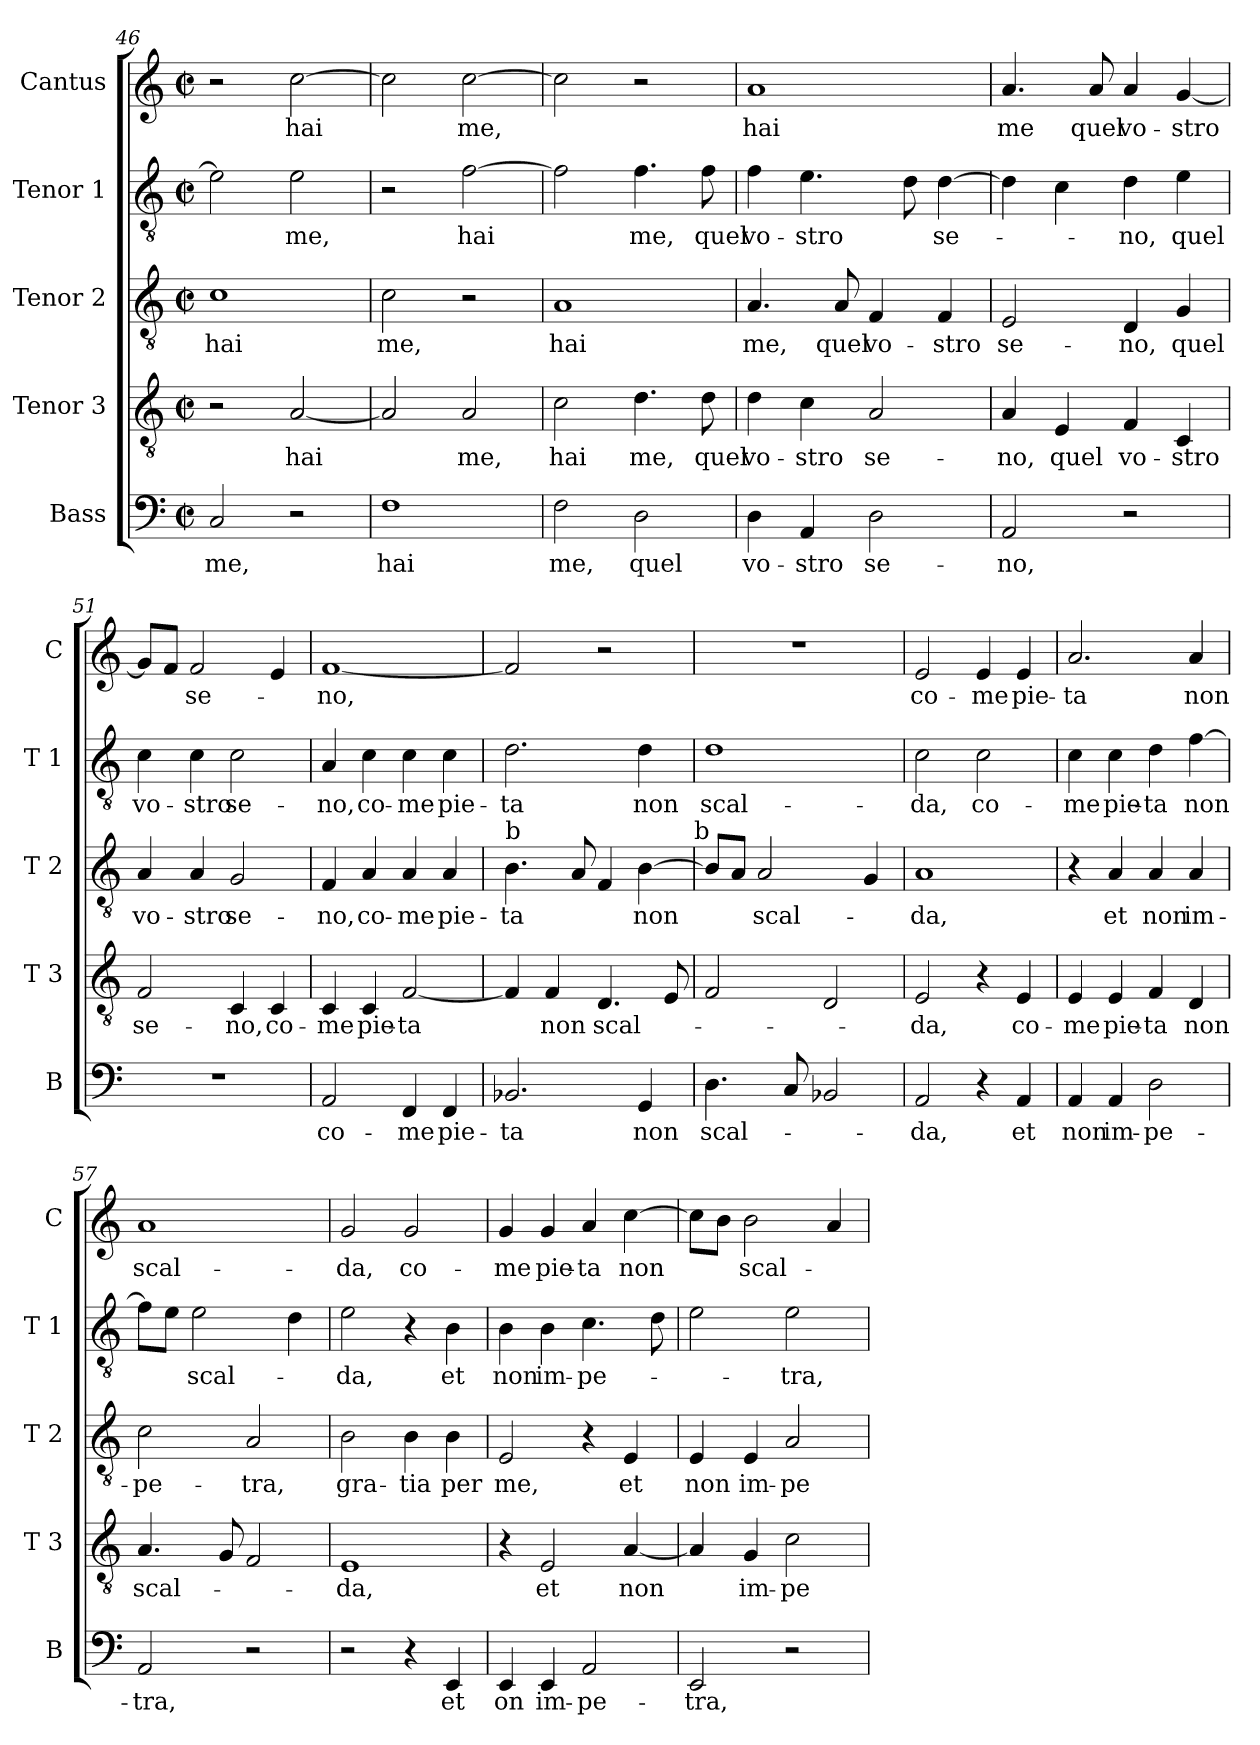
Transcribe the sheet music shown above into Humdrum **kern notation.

**kern	**text	**kern	**text	**kern	**text	**kern	**text	**kern	**text
*part5	*part5	*part4	*part4	*part3	*part3	*part2	*part2	*part1	*part1
*staff5	*staff5	*staff4	*staff4	*staff3	*staff3	*staff2	*staff2	*staff1	*staff1
*I"Bass	*	*I"Tenor 3	*	*I"Tenor 2	*	*I"Tenor 1	*	*I"Cantus	*
*I'B	*	*I'T 3	*	*I'T 2	*	*I'T 1	*	*I'C	*
*clefF4	*	*clefGv2	*	*clefGv2	*	*clefGv2	*	*clefG2	*
*k[]	*	*k[]	*	*k[]	*	*k[]	*	*k[]	*
*C:	*	*C:	*	*C:	*	*C:	*	*C:	*
*M2/2	*	*M2/2	*	*M2/2	*	*M2/2	*	*M2/2	*
*met(c|)	*	*met(c|)	*	*met(c|)	*	*met(c|)	*	*met(c|)	*
=46	=46	=46	=46	=46	=46	=46	=46	=46	=46
2C/	-me,	2r	.	1c	hai	2e\]	.	2r	.
2r	.	[2A/	hai	.	.	2e\	me,	[2cc\	hai
=47	=47	=47	=47	=47	=47	=47	=47	=47	=47
1F	hai	2A/]	.	2c\	me,	2r	.	2cc\]	.
.	.	2A/	me,	2r	.	[2f\	hai	[2cc\	me,
=48	=48	=48	=48	=48	=48	=48	=48	=48	=48
2F\	me,	2c\	hai	1A	hai	2f\]	.	2cc\]	.
2D\	quel	4.d\	me,	.	.	4.f\	me,	2r	.
.	.	8d\	quel	.	.	8f\	quel	.	.
=49	=49	=49	=49	=49	=49	=49	=49	=49	=49
4D\	vo-	4d\	vo-	4.A/	me,	4f\	vo-	1a	hai
4AA/	-stro	4c\	-stro	.	.	4.e\	-stro	.	.
.	.	.	.	8A/	quel	.	.	.	.
2D\	se-	2A/	se-	4F/	vo-	.	.	.	.
.	.	.	.	.	.	8d\	.	.	.
.	.	.	.	4F/	-stro	[4d\	se-	.	.
!!LO:LB:g=z
=50	=50	=50	=50	=50	=50	=50	=50	=50	=50
2AA/	-no,	4A/	-no,	2E/	se-	4d\]	.	4.a/	me
.	.	4E/	quel	.	.	4c\	.	.	.
.	.	.	.	.	.	.	.	8a/	quel
2r	.	4F/	vo-	4D/	-no,	4d\	-no,	4a/	vo-
.	.	4C/	-stro	4G/	quel	4e\	quel	[4g/	-stro
=51	=51	=51	=51	=51	=51	=51	=51	=51	=51
1r	.	2F/	se-	4A/	vo-	4c\	vo-	8g/L]	.
.	.	.	.	.	.	.	.	8f/J	.
.	.	.	.	4A/	-stro	4c\	-stro	2f/	se-
.	.	4C/	-no,	2G/	se-	2c\	se-	.	.
.	.	4C/	co-	.	.	.	.	4e/	.
=52	=52	=52	=52	=52	=52	=52	=52	=52	=52
2AA/	co-	4C/	-me	4F/	-no,	4A/	-no,	[1f	-no,
.	.	4C/	pie-	4A/	co-	4c\	co-	.	.
4FF/	-me	[2F/	-ta	4A/	-me	4c\	-me	.	.
4FF/	pie-	.	.	4A/	pie-	4c\	pie-	.	.
=53	=53	=53	=53	=53	=53	=53	=53	=53	=53
!	!	!	!	!LO:TX:a:t=b	!	!	!	!	!
2.BB-X/	-ta	4F/]	.	4.B\	-ta	2.d\	-ta	2f/]	.
.	.	4F/	non	.	.	.	.	.	.
.	.	.	.	8A/	.	.	.	.	.
.	.	4.D/	scal-	4F/	.	.	.	2r	.
4GG/	non	.	.	[4B\	non	4d\	non	.	.
.	.	8E/	.	.	.	.	.	.	.
!	!	!	!	!LO:TX:a:t=b	!	!	!	!	!
=54	=54	=54	=54	=54	=54	=54	=54	=54	=54
4.D\	scal-	2F/	.	8B/L]	.	1d	scal-	1r	.
.	.	.	.	8A/J	.	.	.	.	.
.	.	.	.	2A/	scal-	.	.	.	.
8C/	.	.	.	.	.	.	.	.	.
2BB-X/	.	2D/	.	.	.	.	.	.	.
.	.	.	.	4G/	.	.	.	.	.
!!LO:LB:g=z
=55	=55	=55	=55	=55	=55	=55	=55	=55	=55
2AA/	-da,	2E/	-da,	1A	-da,	2c\	-da,	2e/	co-
4r	.	4r	.	.	.	2c\	co-	4e/	-me
4AA/	et	4E/	co-	.	.	.	.	4e/	pie-
=56	=56	=56	=56	=56	=56	=56	=56	=56	=56
4AA/	non	4E/	-me	4r	.	4c\	-me	2.a/	-ta
4AA/	im-	4E/	pie-	4A/	et	4c\	pie-	.	.
2D\	-pe-	4F/	-ta	4A/	non	4d\	-ta	.	.
.	.	4D/	non	4A/	im-	[4f\	non	4a/	non
=57	=57	=57	=57	=57	=57	=57	=57	=57	=57
2AA/	-tra,	4.A/	scal-	2c\	-pe-	8f\L]	.	1a	scal-
.	.	.	.	.	.	8e\J	.	.	.
.	.	.	.	.	.	2e\	scal-	.	.
.	.	8G/	.	.	.	.	.	.	.
2r	.	2F/	.	2A/	-tra,	.	.	.	.
.	.	.	.	.	.	4d\	.	.	.
=58	=58	=58	=58	=58	=58	=58	=58	=58	=58
2r	.	1E	-da,	2B\	gra-	2e\	-da,	2g/	-da,
4r	.	.	.	4B\	-tia	4r	.	2g/	co-
4EE/	et	.	.	4B\	per	4B\	et	.	.
=59	=59	=59	=59	=59	=59	=59	=59	=59	=59
4EE/	on	4r	.	2E/	me,	4B\	non	4g/	-me
4EE/	im-	2E/	et	.	.	4B\	im-	4g/	pie-
2AA/	-pe-	.	.	4r	.	4.c\	-pe-	4a/	-ta
.	.	[4A/	non	4E/	et	.	.	[4cc\	non
.	.	.	.	.	.	8d\	.	.	.
!!LO:PB:g=z
=60	=60	=60	=60	=60	=60	=60	=60	=60	=60
2EE/	-tra,	4A/]	.	4E/	non	2e\	.	8cc\L]	.
.	.	.	.	.	.	.	.	8b\J	.
.	.	4G/	im-	4E/	im-	.	.	2b\	scal-
2r	.	2c\	-pe-	2A/	-pe-	2e\	-tra,	.	.
.	.	.	.	.	.	.	.	4a/	.
=	=	=	=	=	=	=	=	=	=
*-	*-	*-	*-	*-	*-	*-	*-	*-	*-
